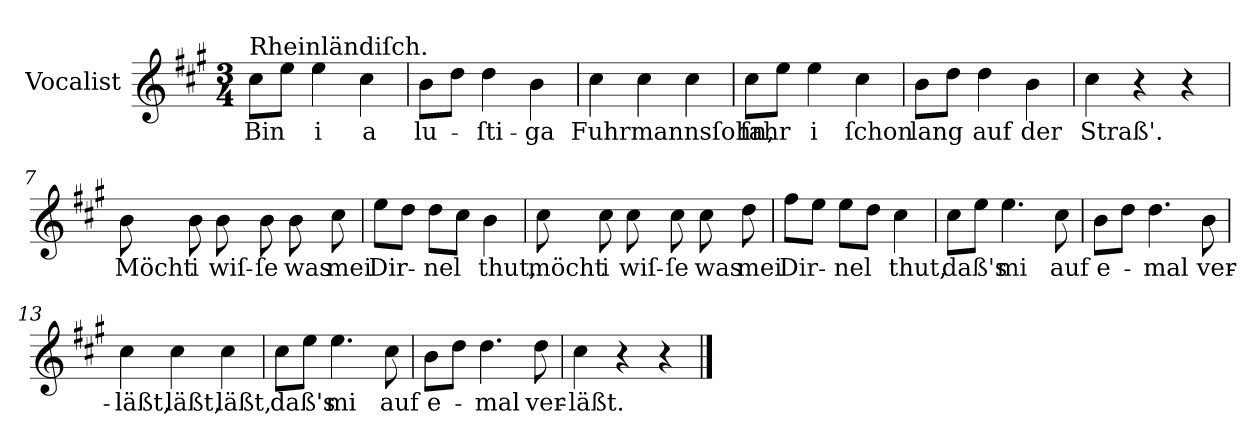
**kern	**text
*part1	*part1
*staff1	*staff1
*I"Vocalist	*
*k[f#c#g#]	*
*A:	*
*M3/4	*
=1	=1
!LO:TX:a:t=Rheinländiſch.	!
8cc#L	Bin
8eeJ	.
4ee	i
4cc#	a
=2	=2
8bL	lu-
8ddJ	.
4dd	-ſti-
4b	-ga
=3	=3
4cc#	Fuhrmannsſohn,
4cc#	.
4cc#	.
=4	=4
8cc#L	fahr
8eeJ	.
4ee	i
4cc#	ſchon
=5	=5
8bL	lang
8ddJ	.
4dd	auf
4b	der
=6	=6
4cc#	Straß'.
4r	.
4r	.
=7	=7
8b	Möcht
8b	i
8b	wiſ-
8b	-ſe
8b	was
8cc#	mei
=8	=8
8eeL	Dir-
8ddJ	.
8ddL	-nel
8cc#J	.
4b	thut,
=9	=9
8cc#	möcht
8cc#	i
8cc#	wiſ-
8cc#	-ſe
8cc#	was
8dd	mei
=10	=10
8ff#L	Dir-
8eeJ	.
8eeL	-nel
8ddJ	.
4cc#	thut,
=11	=11
8cc#L	daß's
8eeJ	.
4.ee	mi
8cc#	auf
=12	=12
8bL	e-
8ddJ	.
4.dd	-mal
8b	ver-
=13	=13
4cc#	-läßt,
4cc#	läßt,
4cc#	läßt,
=14	=14
8cc#L	daß's
8eeJ	.
4.ee	mi
8cc#	auf
=15	=15
8bL	e-
8ddJ	.
4.dd	-mal
8dd	ver-
=16	=16
4cc#	-läßt.
4r	.
4r	.
==	==
*-	*-
